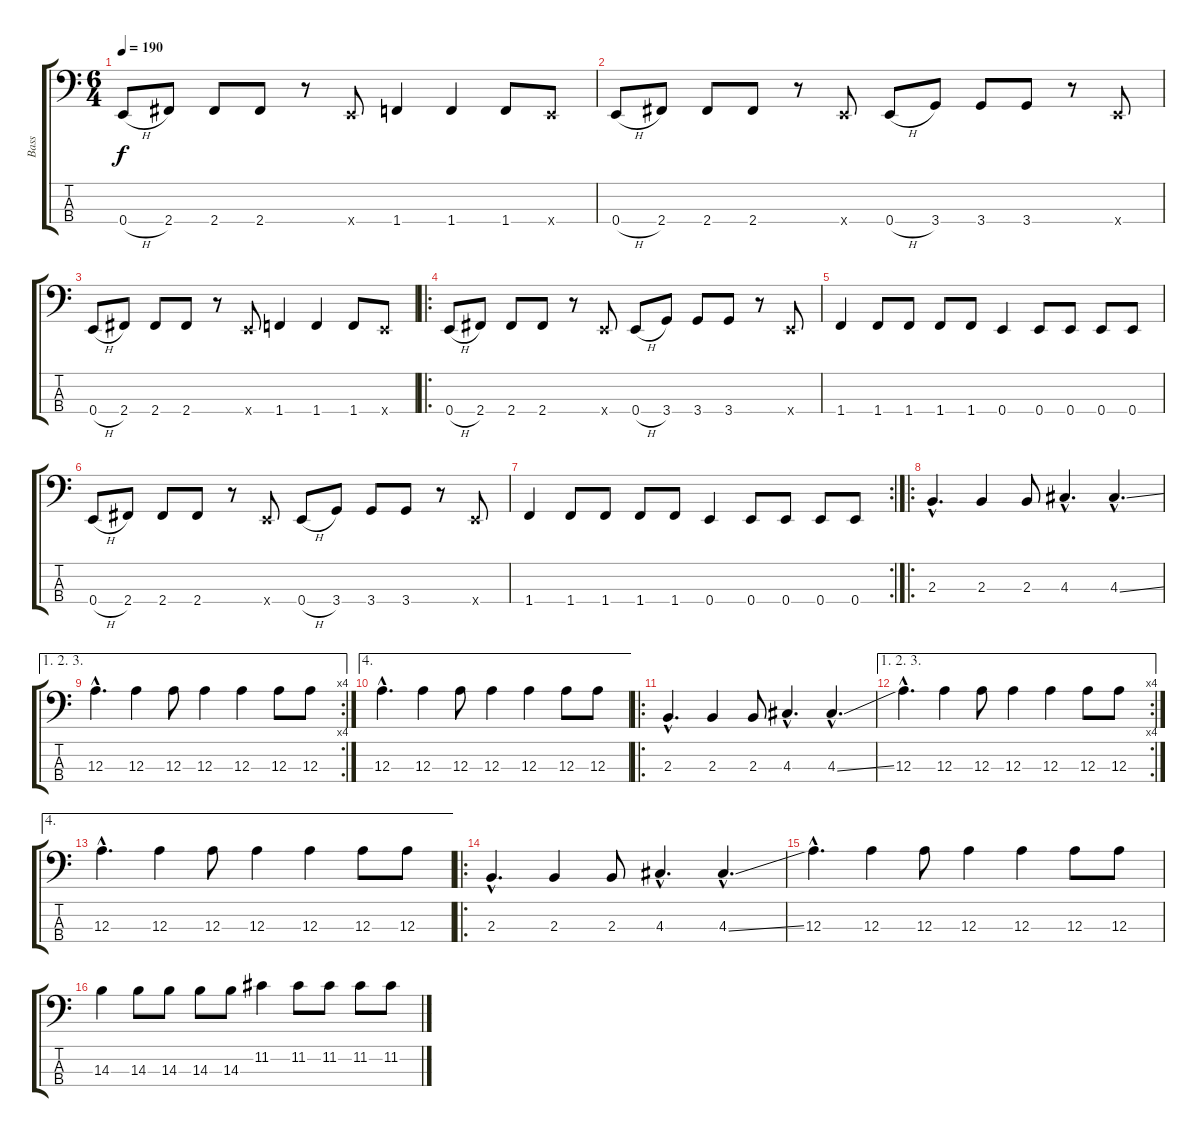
\track ("Bass" "Bass") {instrument electricbassfinger}
\staff {score tabs}
\tuning (G2 D2 A1 E1) {hide}
\ts (6 4)
\tempo 190
\clef f4
\ks c
0.4{h}.8{dy f} 2.4.8 2.4.8 2.4.8 r.8 0.4{x}.8 1.4.4 1.4.4 1.4.8 0.4{x}.8 |
0.4{h}.8 2.4.8 2.4.8 2.4.8 r.8 0.4{x}.8 0.4{h}.8 3.4.8 3.4.8 3.4.8 r.8 0.4{x}.8 |
0.4{h}.8 2.4.8 2.4.8 2.4.8 r.8 0.4{x}.8 1.4.4 1.4.4 1.4.8 0.4{x}.8 |
\ro
0.4{h}.8 2.4.8 2.4.8 2.4.8 r.8 0.4{x}.8 0.4{h}.8 3.4.8 3.4.8 3.4.8 r.8 0.4{x}.8 |
1.4.4 1.4.8 1.4.8 1.4.8 1.4.8 0.4.4 0.4.8 0.4.8 0.4.8 0.4.8 |
0.4{h}.8 2.4.8 2.4.8 2.4.8 r.8 0.4{x}.8 0.4{h}.8 3.4.8 3.4.8 3.4.8 r.8 0.4{x}.8 |
\rc 2
1.4.4 1.4.8 1.4.8 1.4.8 1.4.8 0.4.4 0.4.8 0.4.8 0.4.8 0.4.8 |
\ro
2.3{hac}.4{d} 2.3.4 2.3.8 4.3{hac}.4{d} 4.3{ss hac}.4{d} |
\ae (1 2 3)
\rc 4
12.3{hac}.4{d} 12.3.4 12.3.8 12.3.4 12.3.4 12.3.8 12.3.8 |
\ae 4
12.3{hac}.4{d} 12.3.4 12.3.8 12.3.4 12.3.4 12.3.8 12.3.8 |
\ro
2.3{hac}.4{d} 2.3.4 2.3.8 4.3{hac}.4{d} 4.3{ss hac}.4{d} |
\ae (1 2 3)
\rc 4
12.3{hac}.4{d} 12.3.4 12.3.8 12.3.4 12.3.4 12.3.8 12.3.8 |
\ae 4
12.3{hac}.4{d} 12.3.4 12.3.8 12.3.4 12.3.4 12.3.8 12.3.8 |
\ro
2.3{hac}.4{d} 2.3.4 2.3.8 4.3{hac}.4{d} 4.3{ss hac}.4{d} |
12.3{hac}.4{d} 12.3.4 12.3.8 12.3.4 12.3.4 12.3.8 12.3.8 |
14.3.4 14.3.8 14.3.8 14.3.8 14.3.8 11.2.4 11.2.8 11.2.8 11.2.8 11.2.8
